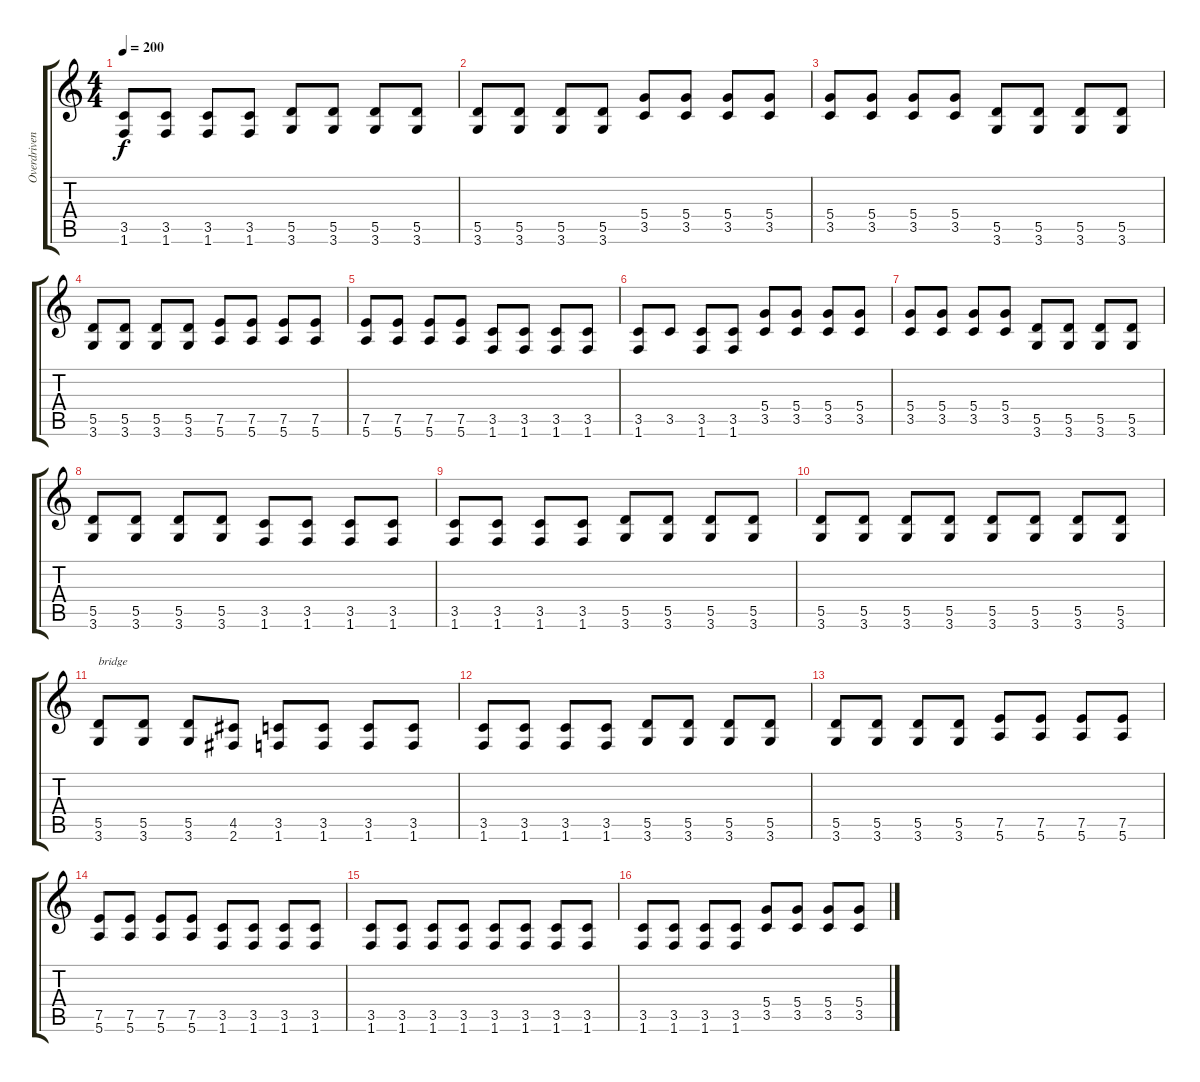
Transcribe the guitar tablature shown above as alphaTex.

\track ("Overdriven guitar" "Overdriven") {instrument overdrivenguitar}
\staff {score tabs}
\tuning (E4 B3 G3 D3 A2 E2) {hide}
\ts (4 4)
\tempo 200
\clef g2
\ks c
(3.5 1.6).8{dy f} (3.5 1.6).8 (3.5 1.6).8 (3.5 1.6).8 (5.5 3.6).8 (5.5 3.6).8 (5.5 3.6).8 (5.5 3.6).8 |
(5.5 3.6).8 (5.5 3.6).8 (5.5 3.6).8 (5.5 3.6).8 (5.4 3.5).8 (5.4 3.5).8 (5.4 3.5).8 (5.4 3.5).8 |
(5.4 3.5).8 (5.4 3.5).8 (5.4 3.5).8 (5.4 3.5).8 (5.5 3.6).8 (5.5 3.6).8 (5.5 3.6).8 (5.5 3.6).8 |
(5.5 3.6).8 (5.5 3.6).8 (5.5 3.6).8 (5.5 3.6).8 (7.5 5.6).8 (7.5 5.6).8 (7.5 5.6).8 (7.5 5.6).8 |
(7.5 5.6).8 (7.5 5.6).8 (7.5 5.6).8 (7.5 5.6).8 (3.5 1.6).8 (3.5 1.6).8 (3.5 1.6).8 (3.5 1.6).8 |
(3.5 1.6).8 3.5.8 (3.5 1.6).8 (3.5 1.6).8 (5.4 3.5).8 (5.4 3.5).8 (5.4 3.5).8 (5.4 3.5).8 |
(5.4 3.5).8 (5.4 3.5).8 (5.4 3.5).8 (5.4 3.5).8 (5.5 3.6).8 (5.5 3.6).8 (5.5 3.6).8 (5.5 3.6).8 |
(5.5 3.6).8 (5.5 3.6).8 (5.5 3.6).8 (5.5 3.6).8 (3.5 1.6).8 (3.5 1.6).8 (3.5 1.6).8 (3.5 1.6).8 |
(3.5 1.6).8 (3.5 1.6).8 (3.5 1.6).8 (3.5 1.6).8 (5.5 3.6).8 (5.5 3.6).8 (5.5 3.6).8 (5.5 3.6).8 |
(5.5 3.6).8 (5.5 3.6).8 (5.5 3.6).8 (5.5 3.6).8 (5.5 3.6).8 (5.5 3.6).8 (5.5 3.6).8 (5.5 3.6).8 |
(5.5 3.6).8{txt "bridge"} (5.5 3.6).8 (5.5 3.6).8 (4.5 2.6).8 (3.5 1.6).8 (3.5 1.6).8 (3.5 1.6).8 (3.5 1.6).8 |
(3.5 1.6).8 (3.5 1.6).8 (3.5 1.6).8 (3.5 1.6).8 (5.5 3.6).8 (5.5 3.6).8 (5.5 3.6).8 (5.5 3.6).8 |
(5.5 3.6).8 (5.5 3.6).8 (5.5 3.6).8 (5.5 3.6).8 (7.5 5.6).8 (7.5 5.6).8 (7.5 5.6).8 (7.5 5.6).8 |
(7.5 5.6).8 (7.5 5.6).8 (7.5 5.6).8 (7.5 5.6).8 (3.5 1.6).8 (3.5 1.6).8 (3.5 1.6).8 (3.5 1.6).8 |
(3.5 1.6).8 (3.5 1.6).8 (3.5 1.6).8 (3.5 1.6).8 (3.5 1.6).8 (3.5 1.6).8 (3.5 1.6).8 (3.5 1.6).8 |
(3.5 1.6).8 (3.5 1.6).8 (3.5 1.6).8 (3.5 1.6).8 (5.4 3.5).8 (5.4 3.5).8 (5.4 3.5).8 (5.4 3.5).8
